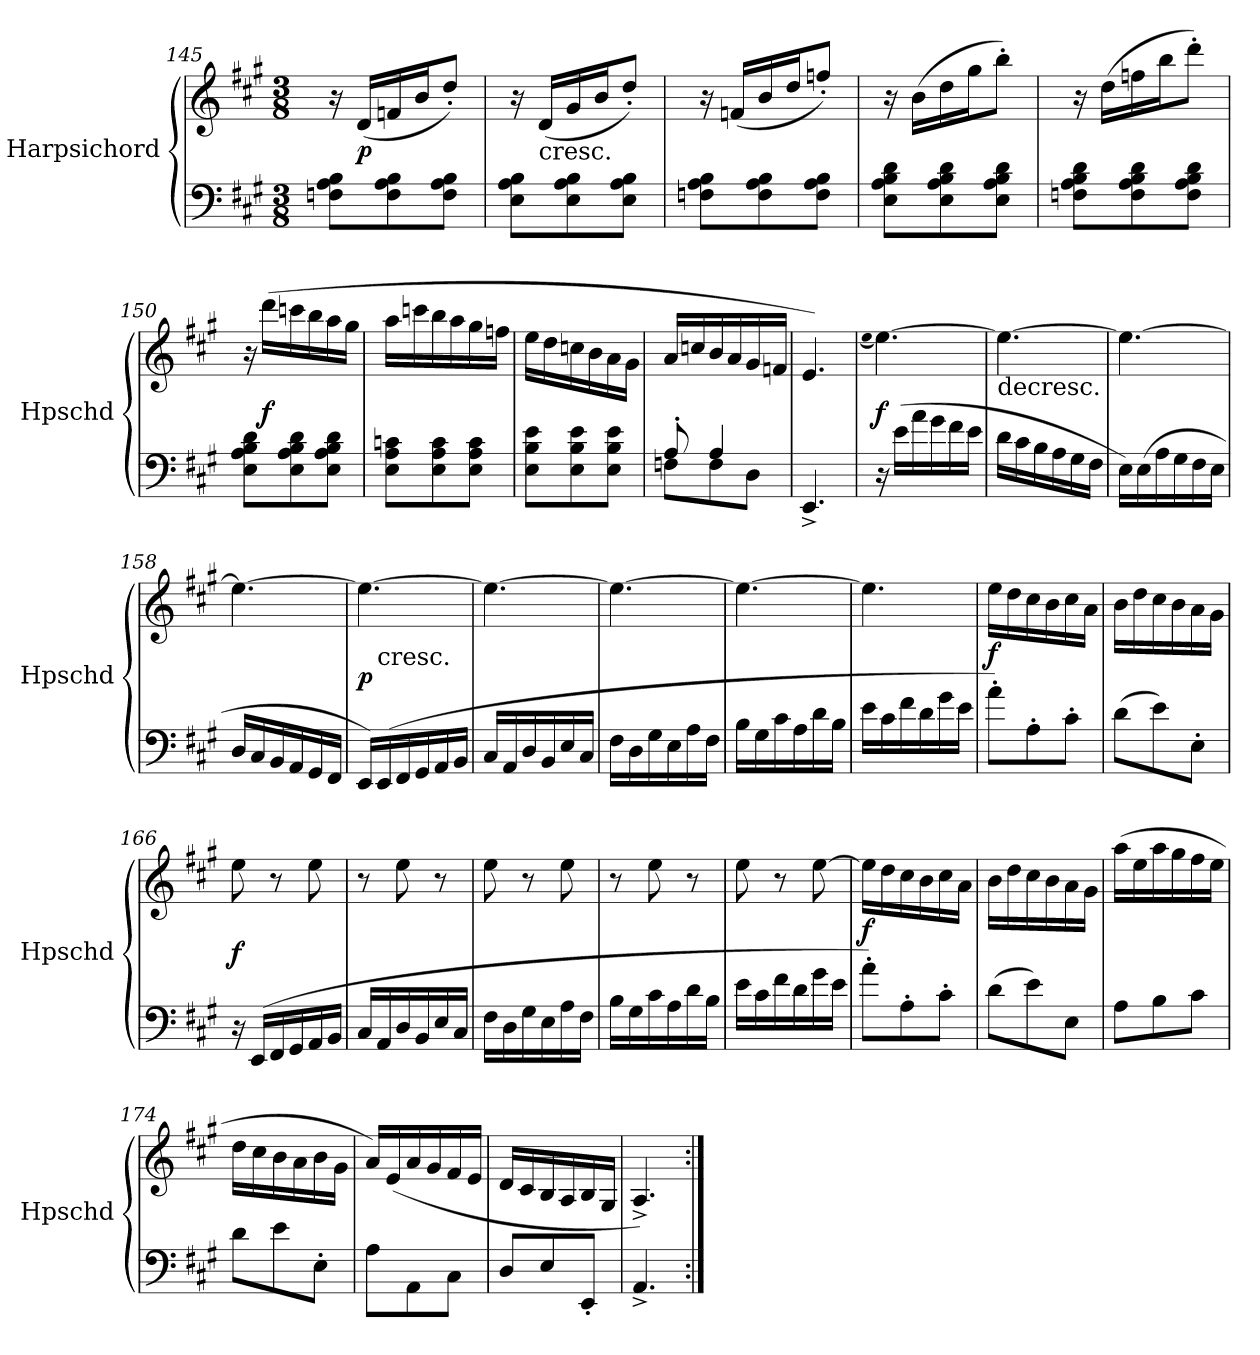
**kern	**kern	**dynam
*part1	*part1	*part1
*staff2	*staff1	*staff1/2
*I"Harpsichord	*	*
*I'Hpschd	*	*
*clefF4	*clefG2	*
*k[f#c#g#]	*k[f#c#g#]	*
*A:	*A:	*
*M3/8	*M3/8	*
=145	=145	=145
8Fn\ 8A\ 8B\L	16r	.
.	(16d/LL	p
8F\ 8A\ 8B\	16fn/	.
.	16b/J	.
8F\ 8A\ 8B\J	8dd'/J)	.
=146	=146	=146
8E\ 8A\ 8B\L	16r	.
!	!LO:TX:c:t=cresc.	!
.	(16d/LL	.
8E\ 8A\ 8B\	16g#/	.
.	16b/J	.
8E\ 8A\ 8B\J	8dd'/J)	.
=147	=147	=147
8Fn\ 8A\ 8B\L	16r	.
.	(16fn/LL	.
8F\ 8A\ 8B\	16b/	.
.	16dd/J	.
8F\ 8A\ 8B\J	8ffn'/J)	.
=148	=148	=148
8E\ 8A\ 8B\ 8d\L	16r	.
.	(16b\LL	.
8E\ 8A\ 8B\ 8d\	16dd\	.
.	16gg#\J	.
8E\ 8A\ 8B\ 8d\J	8bb'\J)	.
=149	=149	=149
8Fn\ 8A\ 8B\ 8d\L	16r	.
.	(16dd\LL	.
8F\ 8A\ 8B\ 8d\	16ffn\	.
.	16bb\J	.
8F\ 8A\ 8B\ 8d\J	8ddd'\J)	.
=150	=150	=150
8E\ 8A\ 8B\ 8d\L	16r	.
.	(16ddd\LL	f
8E\ 8A\ 8B\ 8d\	16cccn\	.
.	16bb\	.
8E\ 8A\ 8B\ 8d\J	16aa\	.
.	16gg#\JJ	.
=151	=151	=151
8E\ 8A\ 8cn\L	16aa\LL	.
.	16cccn\	.
8E\ 8A\ 8c\	16bb\	.
.	16aa\	.
8E\ 8A\ 8c\J	16gg#\	.
.	16ffn\JJ	.
=152	=152	=152
8E\ 8B\ 8e\L	16ee\LL	.
.	16dd\	.
8E\ 8B\ 8e\	16ccn\	.
.	16b\	.
8E\ 8B\ 8e\J	16a\	.
.	16g#\JJ	.
=153	=153	=153
*^	*	*
8A'/	8Fn\L	16a/LL	.
.	.	16ccn/	.
4A/	8F\	16b/	.
.	.	16a/	.
.	8D\J	16g#/	.
.	.	16fn/JJ	.
*v	*v	*	*
=154	=154	=154
4.EE^/	4.e/)	.
=155	=155	=155
.	(qee	.
16r	[4.ee\)	f
(16e\LL	.	.
16a\	.	.
16g#\	.	.
16f#\	.	.
16e\JJ	.	.
=156	=156	=156
!	!LO:TX:c:t=decresc.	!
16d\LL	4.ee\_	.
16c#\	.	.
16B\	.	.
16A\	.	.
16G#\	.	.
16F#\JJ	.	.
=157	=157	=157
16E\LL)	4.ee\_	.
(16E\	.	.
16A\	.	.
16G#\	.	.
16F#\	.	.
16E\JJ	.	.
=158	=158	=158
16D/LL	4.ee\_	.
16C#/	.	.
16BB/	.	.
16AA/	.	.
16GG#/	.	.
16FF#/JJ	.	.
=159	=159	=159
*	*^	*
16EE/LL)	4.ee\_	16ryy	p
!	!	!LO:TX:c:t=cresc.	!
(16EE/	.	4ryy	.
16FF#/	.	.	.
16GG#/	.	.	.
16AA/	.	.	.
16BB/JJ	.	16ryy	.
*	*v	*v	*
=160	=160	=160
16C#/LL	4.ee\_	.
16AA/	.	.
16D/	.	.
16BB/	.	.
16E/	.	.
16C#/JJ	.	.
=161	=161	=161
16F#\LL	4.ee\_	.
16D\	.	.
16G#\	.	.
16E\	.	.
16A\	.	.
16F#\JJ	.	.
=162	=162	=162
16B\LL	4.ee\_	.
16G#\	.	.
16c#\	.	.
16A\	.	.
16d\	.	.
16B\JJ	.	.
=163	=163	=163
16e\LL	4.ee\]	.
16c#\	.	.
16f#\	.	.
16d\	.	.
16g#\	.	.
16e\JJ	.	.
=164	=164	=164
8a'\L)	16ee\LL	f
.	16dd\	.
8A'\	16cc#\	.
.	16b\	.
8c#'\J	16cc#\	.
.	16a\JJ	.
=165	=165	=165
(8d\L	16b\LL	.
.	16dd\	.
8e\)	16cc#\	.
.	16b\	.
8E'\J	16a\	.
.	16g#\JJ	.
=166	=166	=166
16r	8ee\	f
(16EE/LL	.	.
16FF#/	8r	.
16GG#/	.	.
16AA/	8ee\	.
16BB/JJ	.	.
=167	=167	=167
16C#/LL	8r	.
16AA/	.	.
16D/	8ee\	.
16BB/	.	.
16E/	8r	.
16C#/JJ	.	.
=168	=168	=168
16F#\LL	8ee\	.
16D\	.	.
16G#\	8r	.
16E\	.	.
16A\	8ee\	.
16F#\JJ	.	.
=169	=169	=169
16B\LL	8r	.
16G#\	.	.
16c#\	8ee\	.
16A\	.	.
16d\	8r	.
16B\JJ	.	.
=170	=170	=170
16e\LL	8ee\	.
16c#\	.	.
16f#\	8r	.
16d\	.	.
16g#\	[8ee\	.
16e\JJ	.	.
=171	=171	=171
8a'\L)	16ee\LL]	f
.	16dd\	.
8A'\	16cc#\	.
.	16b\	.
8c#'\J	16cc#\	.
.	16a\JJ	.
=172	=172	=172
(8d\L	16b\LL	.
.	16dd\	.
8e\)	16cc#\	.
.	16b\	.
8E\J	16a\	.
.	16g#\JJ	.
=173	=173	=173
8A\L	(16aa\LL	.
.	16ee\	.
8B\	16aa\	.
.	16gg#\	.
8c#\J	16ff#\	.
.	16ee\JJ	.
=174	=174	=174
8d\L	16dd\LL	.
.	16cc#\	.
8e\	16b\	.
.	16a\	.
8E'\J	16b\	.
.	16g#\JJ	.
=175	=175	=175
8A\L	16a/LL)	.
.	(16e/	.
8AA\	16a/	.
.	16g#/	.
8C#\J	16f#/	.
.	16e/JJ	.
=176	=176	=176
8D/L	16d/LL	.
.	16c#/	.
8E/	16B/	.
.	16A/	.
8EE'/J	16B/	.
.	16G#/JJ	.
=177	=177	=177
4.AA^/	4.A^/)	.
=:|!	=:|!	=:|!
*-	*-	*-
